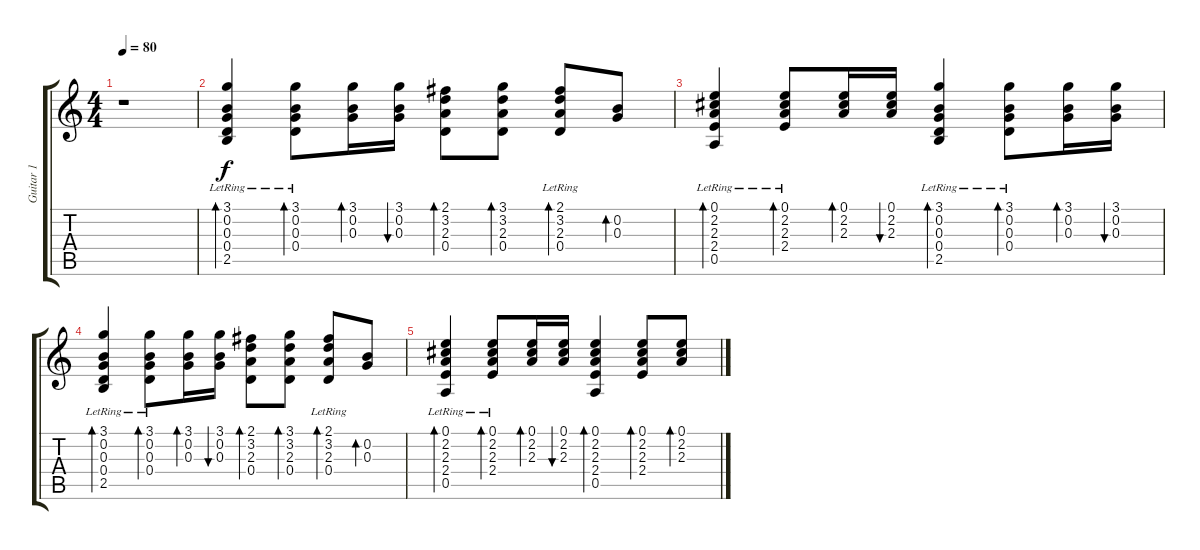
\track ("Guitar 1" "Guitar 1") {instrument acousticguitarsteel}
\staff {score tabs}
\tuning (E4 B3 G3 D3 A2 E2) {hide}
\ts (4 4)
\tempo 80
\clef g2
\ks c
r.1{dy f} |
(3.1 0.2 0.3 0.4 2.5{lr}).4{bd 60} (3.1 0.2 0.3 0.4{lr}).8{bd 60} (3.1 0.2 0.3).16{bd 60} (3.1 0.2 0.3).16{bu 60} (2.1 3.2 2.3 0.4).8{bd 60} (3.1 3.2 2.3 0.4).8{bd 60} (2.1{lr} 3.2 2.3 0.4{lr}).8{bd 60} (0.2 0.3).8{bd 60} |
(0.1 2.2 2.3 2.4 0.5{lr}).4{bd 60} (0.1 2.2 2.3 2.4{lr}).8{bd 60} (0.1 2.2 2.3).16{bd 60} (0.1 2.2 2.3).16{bu 60} (3.1 0.2 0.3 0.4 2.5{lr}).4{bd 60} (3.1 0.2 0.3 0.4{lr}).8{bd 60} (3.1 0.2 0.3).16{bd 60} (3.1 0.2 0.3).16{bu 60} |
(3.1 0.2 0.3 0.4 2.5{lr}).4{bd 60} (3.1 0.2 0.3 0.4{lr}).8{bd 60} (3.1 0.2 0.3).16{bd 60} (3.1 0.2 0.3).16{bu 60} (2.1 3.2 2.3 0.4).8{bd 60} (3.1 3.2 2.3 0.4).8{bd 60} (2.1{lr} 3.2 2.3 0.4{lr}).8{bd 60} (0.2 0.3).8{bd 60} |
(0.1 2.2 2.3 2.4 0.5{lr}).4{bd 60} (0.1 2.2 2.3 2.4{lr}).8{bd 60} (0.1 2.2 2.3).16{bd 60} (0.1 2.2 2.3).16{bu 60} (0.1 2.2 2.3 2.4 0.5).4{bd 60} (0.1 2.2 2.3 2.4).8{bd 60} (0.1 2.2 2.3).8{bd 60}
